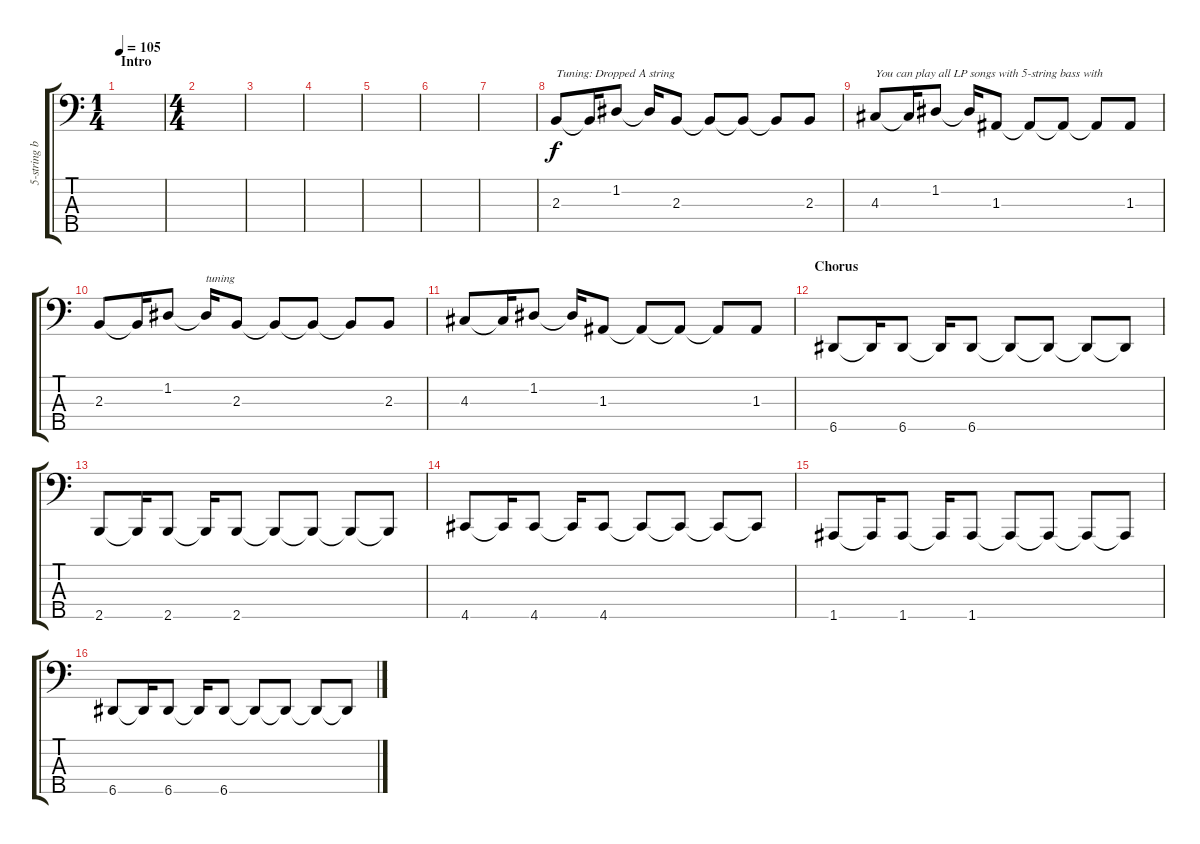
\track ("5-string bass (Phoenix)" "5-string b") {instrument electricbassfinger}
\staff {score tabs}
\tuning (G2 D2 A1 E1 A0) {hide}
\ts (1 4)
\section ("" "Intro")
\tempo 105
\clef f4
\ks c
|
\ts (4 4)
|
|
|
|
|
|
2.3.8{txt "Tuning: Dropped A string"} 2.3{t}.16 1.2.8 1.2{t}.16 2.3.8 2.3{t}.8 2.3{t}.8 2.3{t}.8 2.3.8 |
4.3.8{txt "You can play all LP songs with 5-string bass with"} 4.3{t}.16 1.2.8 1.2{t}.16 1.3.8 1.3{t}.8 1.3{t}.8 1.3{t}.8 1.3.8 |
2.3.8 2.3{t}.16 1.2.8 1.2{t}.16{txt "tuning"} 2.3.8 2.3{t}.8 2.3{t}.8 2.3{t}.8 2.3.8 |
4.3.8 4.3{t}.16 1.2.8 1.2{t}.16 1.3.8 1.3{t}.8 1.3{t}.8 1.3{t}.8 1.3.8 |
\section ("" "Chorus")
6.5.8 6.5{t}.16 6.5.8 6.5{t}.16 6.5.8 6.5{t}.8 6.5{t}.8 6.5{t}.8 6.5{t}.8 |
2.5.8 2.5{t}.16 2.5.8 2.5{t}.16 2.5.8 2.5{t}.8 2.5{t}.8 2.5{t}.8 2.5{t}.8 |
4.5.8 4.5{t}.16 4.5.8 4.5{t}.16 4.5.8 4.5{t}.8 4.5{t}.8 4.5{t}.8 4.5{t}.8 |
1.5.8 1.5{t}.16 1.5.8 1.5{t}.16 1.5.8 1.5{t}.8 1.5{t}.8 1.5{t}.8 1.5{t}.8 |
6.5.8 6.5{t}.16 6.5.8 6.5{t}.16 6.5.8 6.5{t}.8 6.5{t}.8 6.5{t}.8 6.5{t}.8
